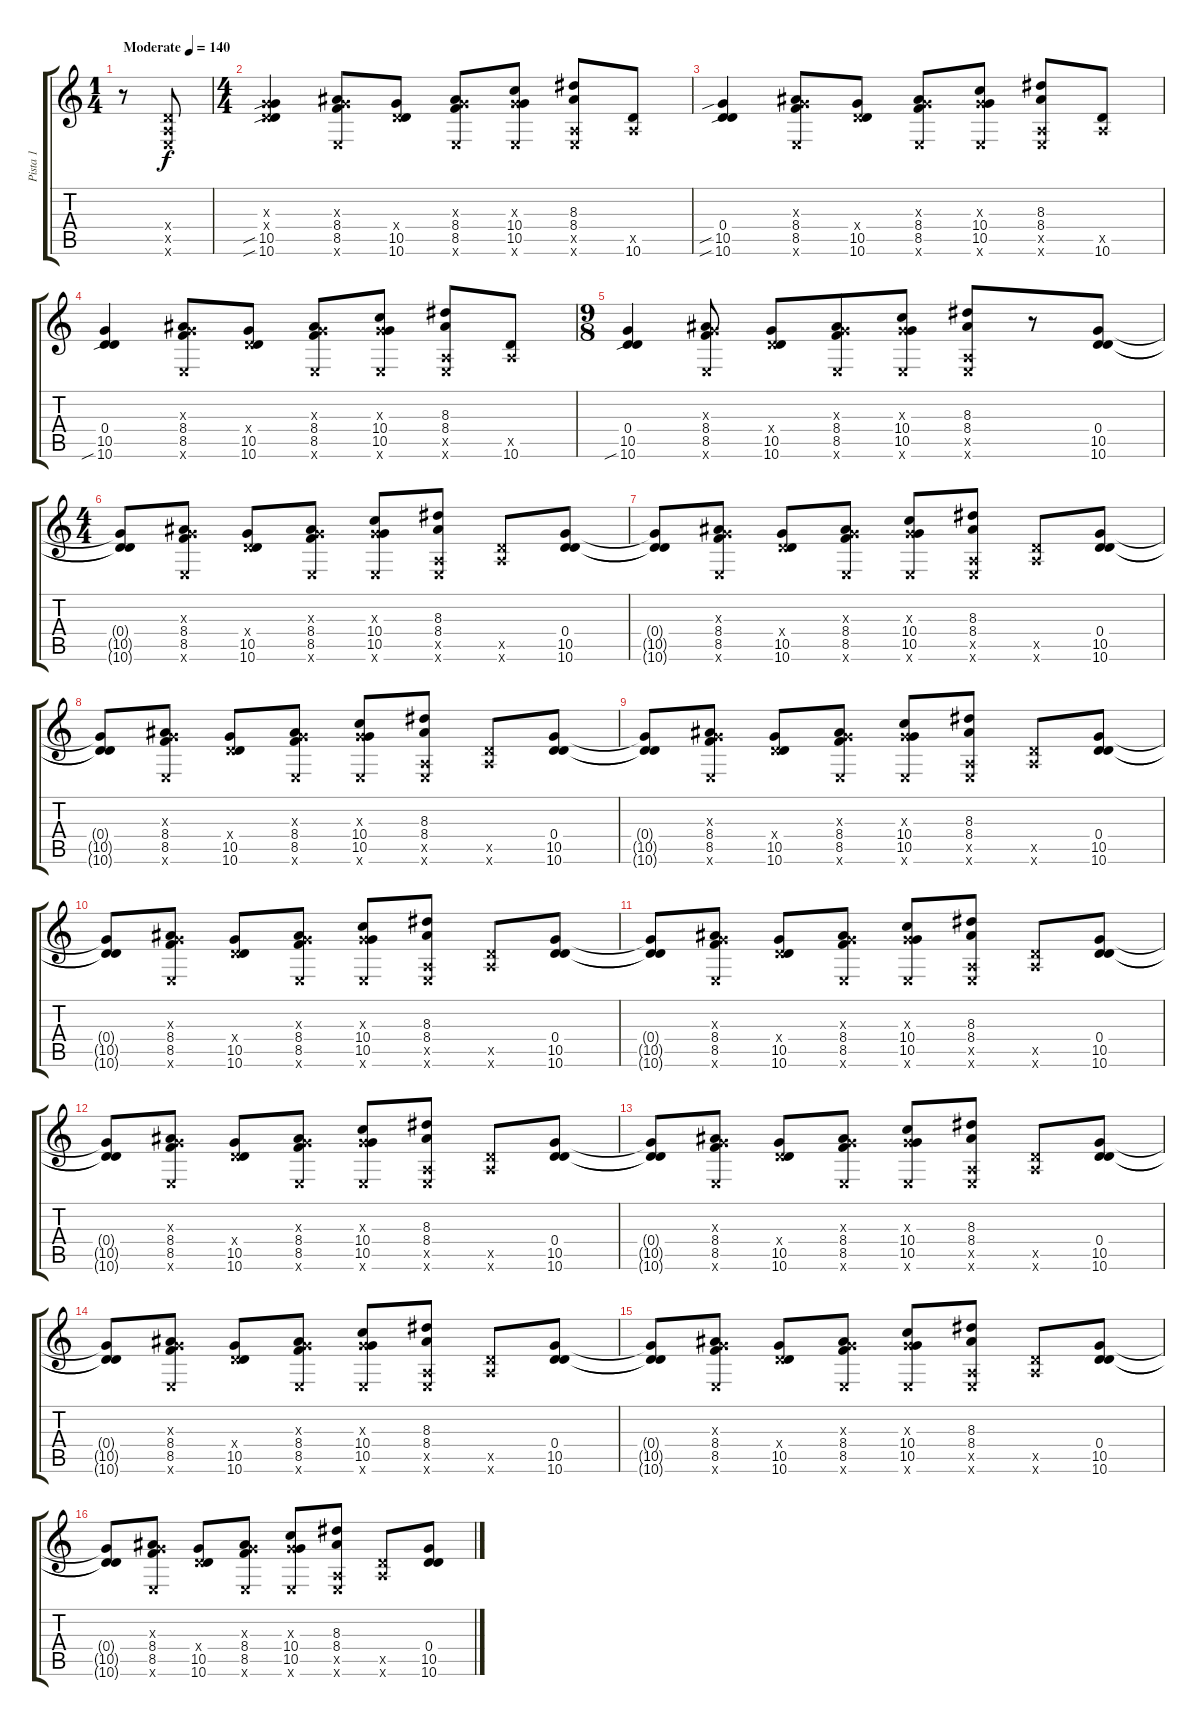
\track ("Pista 1" "Pista 1") {instrument overdrivenguitar}
\staff {score tabs}
\tuning (E4 B3 G3 D3 A2 E2) {hide}
\ts (1 4)
\tempo (140 "Moderate")
\clef g2
\ks c
r.8{dy f instrument overdrivenguitar} (0.4{x} 0.5{x} 0.6{x}).8 |
\ts (4 4)
(0.3{x} 0.4{x} 10.5{sib} 10.6{sib}).4 (0.3{x} 8.4 8.5 0.6{x}).8 (0.4{x} 10.5 10.6).8 (0.3{x} 8.4 8.5 0.6{x}).8 (0.3{x} 10.4 10.5 0.6{x}).8 (8.3 8.4 0.5{x} 0.6{x}).8 (0.5{x} 10.6).8 |
(0.4 10.5{sib} 10.6{sib}).4 (0.3{x} 8.4 8.5 0.6{x}).8 (0.4{x} 10.5 10.6).8 (0.3{x} 8.4 8.5 0.6{x}).8 (0.3{x} 10.4 10.5 0.6{x}).8 (8.3 8.4 0.5{x} 0.6{x}).8 (0.5{x} 10.6).8 |
(0.4 10.5 10.6{sib}).4 (0.3{x} 8.4 8.5 0.6{x}).8 (0.4{x} 10.5 10.6).8 (0.3{x} 8.4 8.5 0.6{x}).8 (0.3{x} 10.4 10.5 0.6{x}).8 (8.3 8.4 0.5{x} 0.6{x}).8 (0.5{x} 10.6).8 |
\ts (9 8)
(0.4 10.5 10.6{sib}).4 (0.3{x} 8.4 8.5 0.6{x}).8 (0.4{x} 10.5 10.6).8 (0.3{x} 8.4 8.5 0.6{x}).8 (0.3{x} 10.4 10.5 0.6{x}).8 (8.3 8.4 0.5{x} 0.6{x}).8 r.8 (0.4 10.5 10.6).8 |
\ts (4 4)
(0.4{t} 10.5{t} 10.6{t}).8 (0.3{x} 8.4 8.5 0.6{x}).8 (0.4{x} 10.5 10.6).8 (0.3{x} 8.4 8.5 0.6{x}).8 (0.3{x} 10.4 10.5 0.6{x}).8 (8.3 8.4 0.5{x} 0.6{x}).8 (0.5{x} 10.6{x}).8 (0.4 10.5 10.6).8 |
(0.4{t} 10.5{t} 10.6{t}).8 (0.3{x} 8.4 8.5 0.6{x}).8 (0.4{x} 10.5 10.6).8 (0.3{x} 8.4 8.5 0.6{x}).8 (0.3{x} 10.4 10.5 0.6{x}).8 (8.3 8.4 0.5{x} 0.6{x}).8 (0.5{x} 10.6{x}).8 (0.4 10.5 10.6).8 |
(0.4{t} 10.5{t} 10.6{t}).8 (0.3{x} 8.4 8.5 0.6{x}).8 (0.4{x} 10.5 10.6).8 (0.3{x} 8.4 8.5 0.6{x}).8 (0.3{x} 10.4 10.5 0.6{x}).8 (8.3 8.4 0.5{x} 0.6{x}).8 (0.5{x} 10.6{x}).8 (0.4 10.5 10.6).8 |
(0.4{t} 10.5{t} 10.6{t}).8 (0.3{x} 8.4 8.5 0.6{x}).8 (0.4{x} 10.5 10.6).8 (0.3{x} 8.4 8.5 0.6{x}).8 (0.3{x} 10.4 10.5 0.6{x}).8 (8.3 8.4 0.5{x} 0.6{x}).8 (0.5{x} 10.6{x}).8 (0.4 10.5 10.6).8 |
(0.4{t} 10.5{t} 10.6{t}).8 (0.3{x} 8.4 8.5 0.6{x}).8 (0.4{x} 10.5 10.6).8 (0.3{x} 8.4 8.5 0.6{x}).8 (0.3{x} 10.4 10.5 0.6{x}).8 (8.3 8.4 0.5{x} 0.6{x}).8 (0.5{x} 10.6{x}).8 (0.4 10.5 10.6).8 |
(0.4{t} 10.5{t} 10.6{t}).8 (0.3{x} 8.4 8.5 0.6{x}).8 (0.4{x} 10.5 10.6).8 (0.3{x} 8.4 8.5 0.6{x}).8 (0.3{x} 10.4 10.5 0.6{x}).8 (8.3 8.4 0.5{x} 0.6{x}).8 (0.5{x} 10.6{x}).8 (0.4 10.5 10.6).8 |
(0.4{t} 10.5{t} 10.6{t}).8 (0.3{x} 8.4 8.5 0.6{x}).8 (0.4{x} 10.5 10.6).8 (0.3{x} 8.4 8.5 0.6{x}).8 (0.3{x} 10.4 10.5 0.6{x}).8 (8.3 8.4 0.5{x} 0.6{x}).8 (0.5{x} 10.6{x}).8 (0.4 10.5 10.6).8 |
(0.4{t} 10.5{t} 10.6{t}).8 (0.3{x} 8.4 8.5 0.6{x}).8 (0.4{x} 10.5 10.6).8 (0.3{x} 8.4 8.5 0.6{x}).8 (0.3{x} 10.4 10.5 0.6{x}).8 (8.3 8.4 0.5{x} 0.6{x}).8 (0.5{x} 10.6{x}).8 (0.4 10.5 10.6).8 |
(0.4{t} 10.5{t} 10.6{t}).8 (0.3{x} 8.4 8.5 0.6{x}).8 (0.4{x} 10.5 10.6).8 (0.3{x} 8.4 8.5 0.6{x}).8 (0.3{x} 10.4 10.5 0.6{x}).8 (8.3 8.4 0.5{x} 0.6{x}).8 (0.5{x} 10.6{x}).8 (0.4 10.5 10.6).8 |
(0.4{t} 10.5{t} 10.6{t}).8 (0.3{x} 8.4 8.5 0.6{x}).8 (0.4{x} 10.5 10.6).8 (0.3{x} 8.4 8.5 0.6{x}).8 (0.3{x} 10.4 10.5 0.6{x}).8 (8.3 8.4 0.5{x} 0.6{x}).8 (0.5{x} 10.6{x}).8 (0.4 10.5 10.6).8 |
(0.4{t} 10.5{t} 10.6{t}).8 (0.3{x} 8.4 8.5 0.6{x}).8 (0.4{x} 10.5 10.6).8 (0.3{x} 8.4 8.5 0.6{x}).8 (0.3{x} 10.4 10.5 0.6{x}).8 (8.3 8.4 0.5{x} 0.6{x}).8 (0.5{x} 10.6{x}).8 (0.4 10.5 10.6).8
